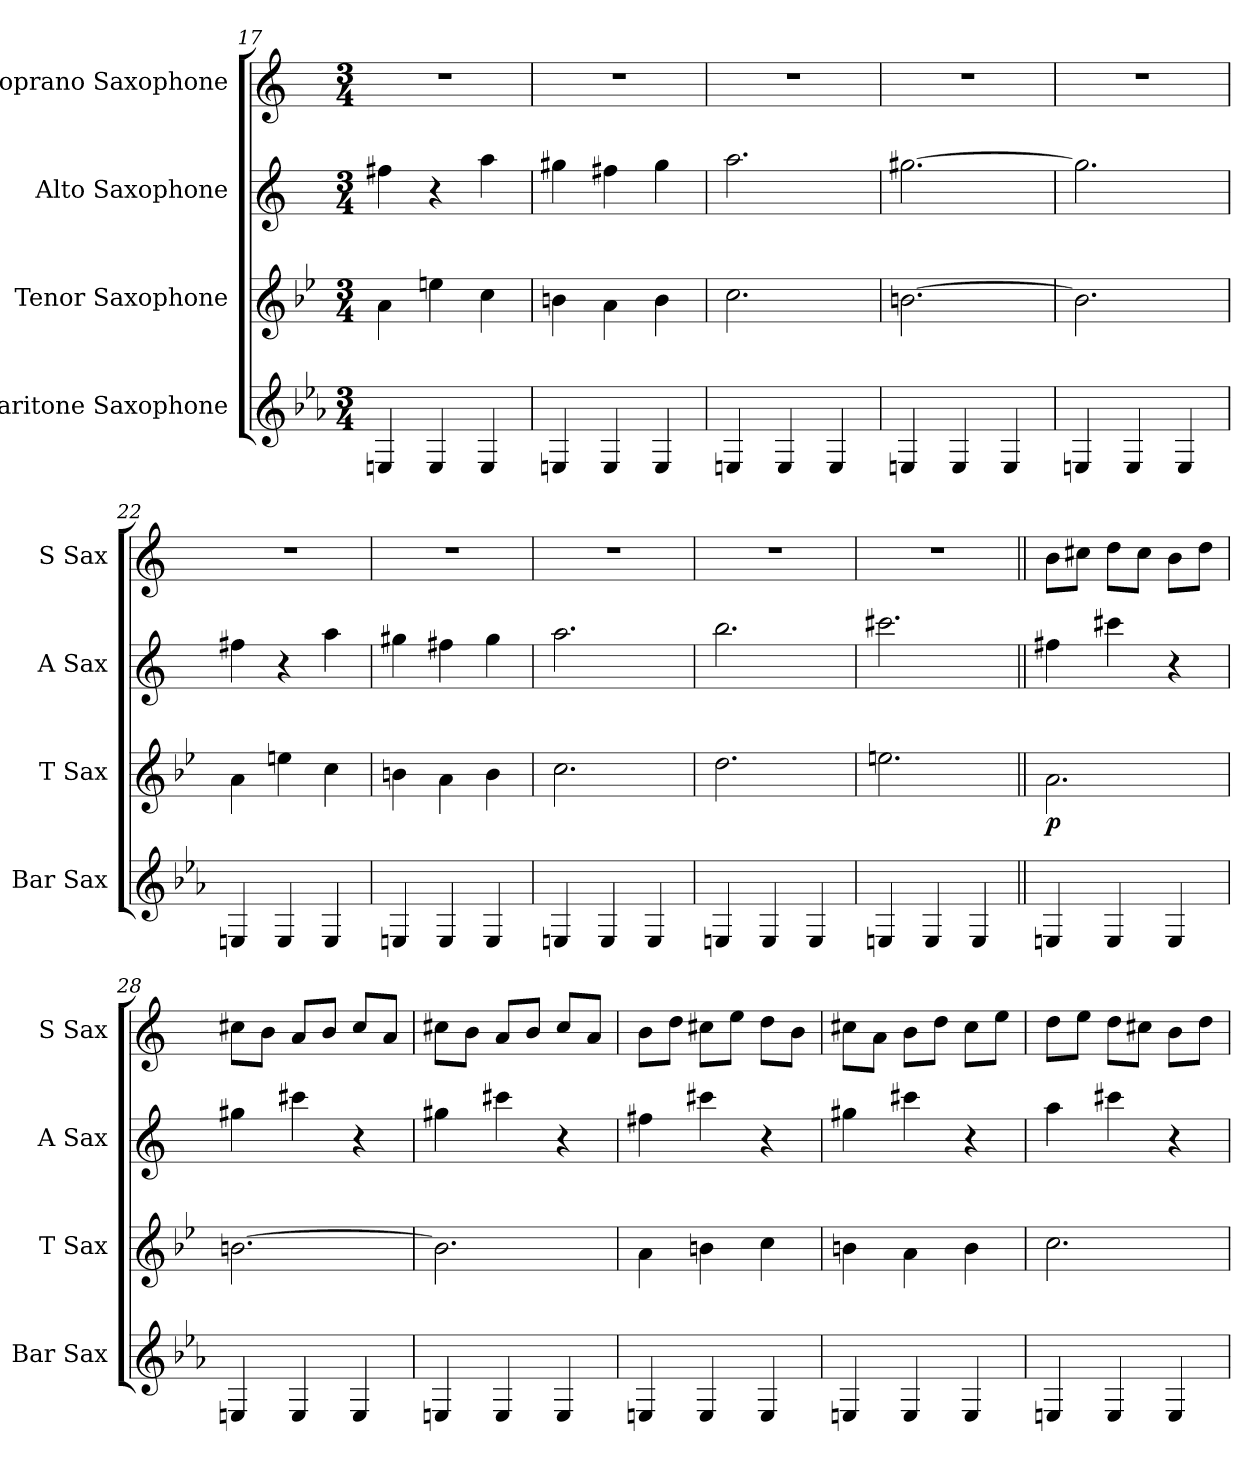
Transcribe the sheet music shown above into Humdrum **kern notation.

**kern	**kern	**dynam	**kern	**kern
*part4	*part3	*part3	*part2	*part1
*staff4	*staff3	*staff3	*staff2	*staff1
*I"Baritone Saxophone	*I"Tenor Saxophone	*	*I"Alto Saxophone	*I"Soprano Saxophone
*I'Bar Sax	*I'T Sax	*	*I'A Sax	*I'S Sax
*clefG2	*clefG2	*	*clefG2	*clefG2
*ITrd12c21	*ITrd8c14	*	*ITrd5c9	*ITrd1c2
*k[b-e-a-]	*k[b-e-]	*	*k[b-e-a-]	*k[b-e-]
*M3/4	*M3/4	*	*M3/4	*M3/4
=17	=17	=17	=17	=17
4EEn/	4A\	.	4an\	2.r
4EE/	4en\	.	4r	.
4EE/	4c\	.	4cc\	.
=18	=18	=18	=18	=18
4EEn/	4Bn\	.	4bn\	2.r
4EE/	4A\	.	4an\	.
4EE/	4B\	.	4b\	.
=19	=19	=19	=19	=19
4EEn/	2.c\	.	2.cc\	2.r
4EE/	.	.	.	.
4EE/	.	.	.	.
=20	=20	=20	=20	=20
4EEn/	[2.Bn\	.	[2.bn\	2.r
4EE/	.	.	.	.
4EE/	.	.	.	.
=21	=21	=21	=21	=21
4EEn/	2.B\]	.	2.b\]	2.r
4EE/	.	.	.	.
4EE/	.	.	.	.
=22	=22	=22	=22	=22
4EEn/	4A\	.	4an\	2.r
4EE/	4en\	.	4r	.
4EE/	4c\	.	4cc\	.
=23	=23	=23	=23	=23
4EEn/	4Bn\	.	4bn\	2.r
4EE/	4A\	.	4an\	.
4EE/	4B\	.	4b\	.
!!LO:PB:g=z
=24	=24	=24	=24	=24
4EEn/	2.c\	.	2.cc\	2.r
4EE/	.	.	.	.
4EE/	.	.	.	.
=25	=25	=25	=25	=25
4EEn/	2.d\	.	2.dd\	2.r
4EE/	.	.	.	.
4EE/	.	.	.	.
=26	=26	=26	=26	=26
4EEn/	2.en\	.	2.een\	2.r
4EE/	.	.	.	.
4EE/	.	.	.	.
=27||	=27||	=27||	=27||	=27||
!	!	!LO:DY:b	!	!
4EEn/	2.A\	p	4an\	8a\L
.	.	.	.	8bn\J
4EE/	.	.	4een\	8cc\L
.	.	.	.	8b\J
4EE/	.	.	4r	8a\L
.	.	.	.	8cc\J
=28	=28	=28	=28	=28
4EEn/	[2.Bn\	.	4bn\	8bn\L
.	.	.	.	8a\J
4EE/	.	.	4een\	8g/L
.	.	.	.	8a/J
4EE/	.	.	4r	8b/L
.	.	.	.	8g/J
=29	=29	=29	=29	=29
4EEn/	2.B\]	.	4bn\	8bn\L
.	.	.	.	8a\J
4EE/	.	.	4een\	8g/L
.	.	.	.	8a/J
4EE/	.	.	4r	8b/L
.	.	.	.	8g/J
=30	=30	=30	=30	=30
4EEn/	4A\	.	4an\	8a\L
.	.	.	.	8cc\J
4EE/	4Bn\	.	4een\	8bn\L
.	.	.	.	8dd\J
4EE/	4c\	.	4r	8cc\L
.	.	.	.	8a\J
!!LO:LB:g=z
=31	=31	=31	=31	=31
4EEn/	4Bn\	.	4bn\	8bn\L
.	.	.	.	8g\J
4EE/	4A\	.	4een\	8a\L
.	.	.	.	8cc\J
4EE/	4B\	.	4r	8b\L
.	.	.	.	8dd\J
=32	=32	=32	=32	=32
4EEn/	2.c\	.	4cc\	8cc\L
.	.	.	.	8dd\J
4EE/	.	.	4een\	8cc\L
.	.	.	.	8bn\J
4EE/	.	.	4r	8a\L
.	.	.	.	8cc\J
=	=	=	=	=
*-	*-	*-	*-	*-
